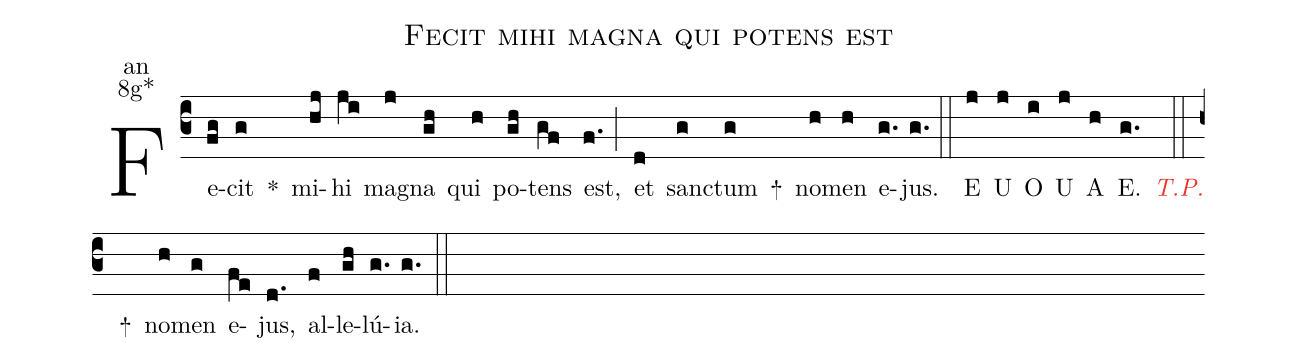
name:Fecit mihi magna qui potens est;
office-part:an;
mode:8g*;
%%
(c3) Fe(fg)cit(g) <sp>*</sp>() mi(hj)hi(ji) mag(j)na(gh) qui(h) po(gh)tens(gf) est,(f.) (;) et(d) san(g)ctum(g) <sp>+</sp>() no(h)men(h) e(g.)jus.(g.) (::) E(j) U(j) O(i) U(j) A(h) E.(g.) <i><c>T.P.</c></i>(::) <sp>+</sp>() no(h)men(g) e(fe)jus,(d.) al(f)le(gh)lú(g.)ia.(g.) (::)
